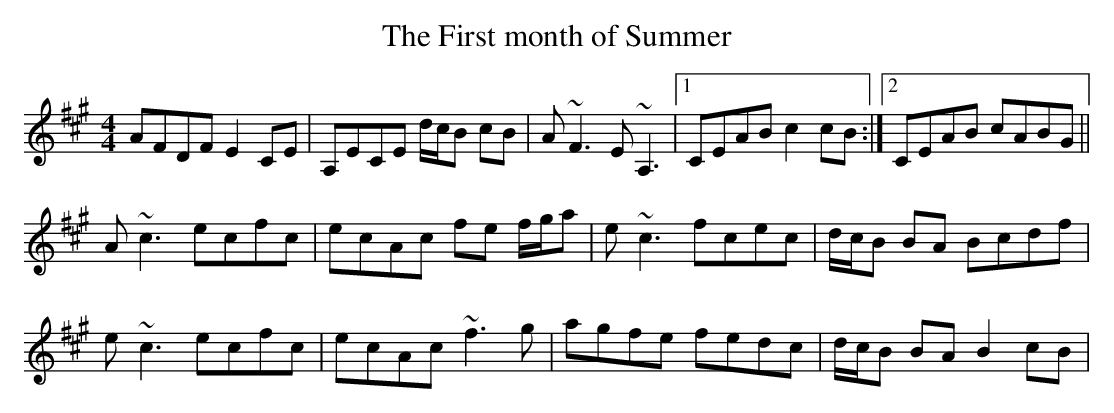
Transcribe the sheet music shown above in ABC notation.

X:1
T:First month of Summer, The
M:4/4
L:1/8
K:A
AFDF E2CE|A,ECE d/2c/2B cB|A~F3 E~A,3|1CEAB c2 cB:|2CEAB cABG||
!A~c3 ecfc|ecAc fe f/2g/2a|e~c3 fcec|d/2c/2B BA Bcdf|
!e~c3 ecfc|ecAc ~f3g|agfe fedc|d/2c/2B BA B2cB|
